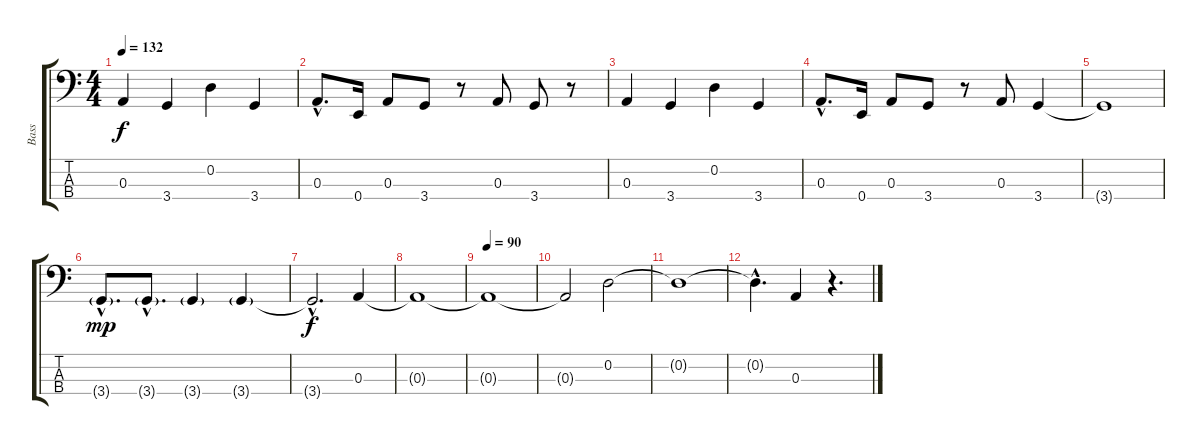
\track ("Bass" "Bass") {instrument electricbassfinger}
\staff {score tabs}
\tuning (G2 D2 A1 E1) {hide}
\ts (4 4)
\tempo 132
\clef f4
\ks aminor
0.3.4{dy f} 3.4.4 0.2.4 3.4.4 |
0.3{hac}.8{d} 0.4.16 0.3.8 3.4.8 r.8 0.3.8 3.4.8 r.8 |
0.3.4 3.4.4 0.2.4 3.4.4 |
0.3{hac}.8{d} 0.4.16 0.3.8 3.4.8 r.8 0.3.8 3.4.4 |
3.4{t}.1 |
3.4{g hac}.8{d dy mp} 3.4{g hac}.8{d} 3.4{g}.4 3.4{g}.4 |
3.4{hac t}.2{d dy f} 0.3.4 |
0.3{t}.1 |
\tempo 90
0.3{t}.1 |
0.3{t}.2 0.2.2 |
0.2{t}.1 |
0.2{hac t}.4{d} 0.3.4 r.4{d}
